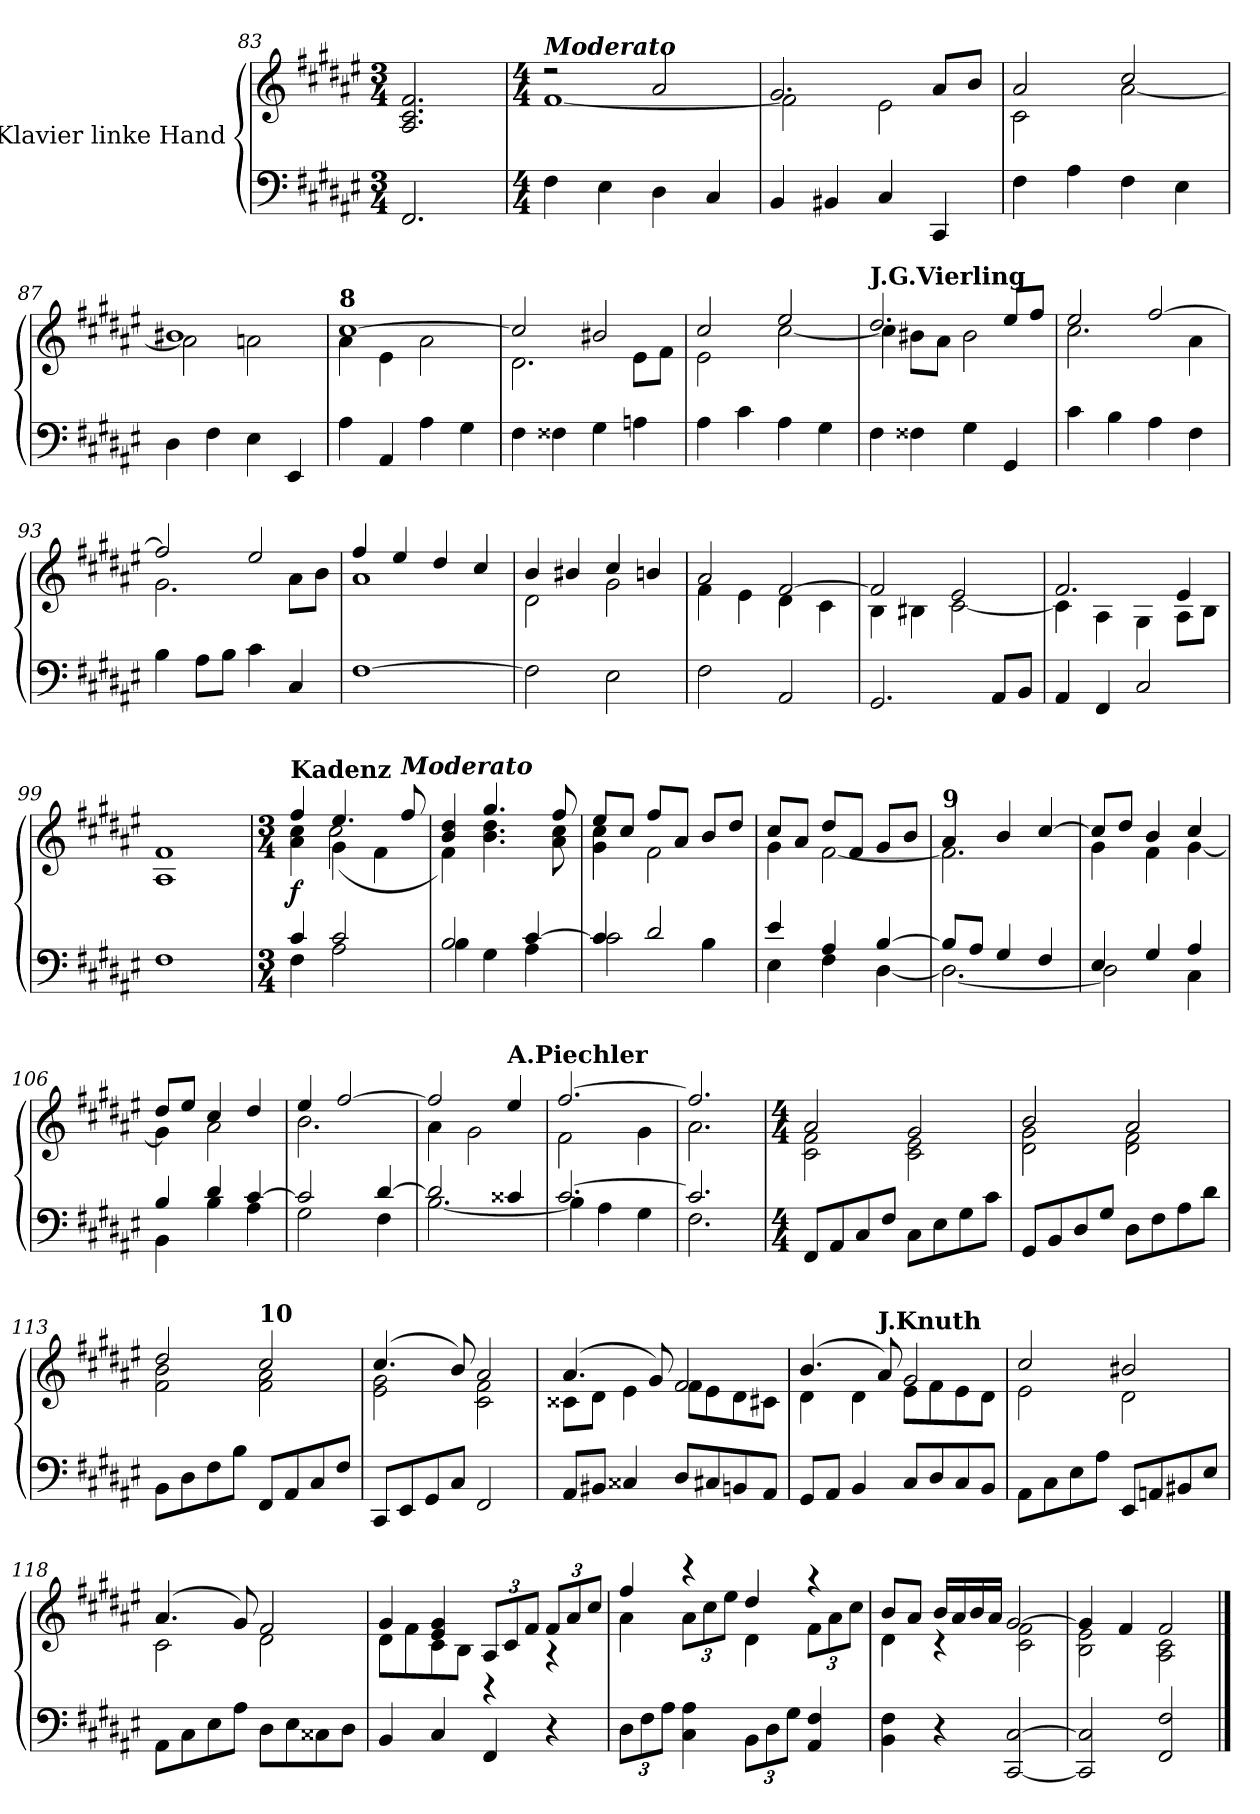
**kern	**kern	**dynam
*part1	*part1	*part1
*staff2	*staff1	*staff1/2
*I"Klavier linke Hand	*	*
*clefF4	*clefG2	*
*k[f#c#g#d#a#e#]	*k[f#c#g#d#a#e#]	*
*M3/4	*M3/4	*
=83	=83	=83
2.FF#/	2.A#/ 2.c#/ 2.f#/	.
!!LO:LB:g=z
=84	=84	=84
*M4/4	*M4/4	*
*	*^	*
!	!LO:TX:a:Bi:t=Moderato	!	!
4F#\	2r	[1f#	.
4E#\	.	.	.
4D#\	2a#/	.	.
4C#/	.	.	.
=85	=85	=85	=85
4BB/	2.g#/	2f#\]	.
4BB#X/	.	.	.
4C#/	.	2e#\	.
4CC#/	8a#/L	.	.
.	8b/J	.	.
=86	=86	=86	=86
4F#\	2a#/	2c#\	.
4A#\	.	.	.
4F#\	2cc#/	[2a#\	.
4E#\	.	.	.
=87	=87	=87	=87
4D#\	1b#X	2a#\]	.
4F#\	.	.	.
4E#\	.	2an\	.
4EE#/	.	.	.
=88	=88	=88	=88
!	!LO:TX:a:B:t=8	!	!
4A#\	[1cc#	4a#\	.
4AA#/	.	4e#\	.
4A#\	.	2a#\	.
4G#\	.	.	.
!!LO:LB:g=z	!!
=89	=89	=89	=89
4F#\	2cc#/]	2.d#\	.
4F##X\	.	.	.
4G#\	2b#X/	.	.
4An\	.	8e#\L	.
.	.	8f#\J	.
=90	=90	=90	=90
4A#\	2cc#/	2e#\	.
4c#\	.	.	.
4A#\	2ee#/	[2cc#\	.
4G#\	.	.	.
=91	=91	=91	=91
!	!LO:TX:a:B:t=J.G.Vierling	!	!
4F#\	2.dd#/	4cc#\]	.
4F##X\	.	8b#X\L	.
.	.	8a#\J	.
4G#\	.	2b#\	.
4GG#/	8ee#/L	.	.
.	8ff#/J	.	.
!!LO:LB:g=z	!!
=92	=92	=92	=92
4c#\	2ee#/	2.cc#\	.
4B\	.	.	.
4A#\	[2ff#/	.	.
4F#\	.	4a#\	.
=93	=93	=93	=93
4B\	2ff#/]	2.g#\	.
8A#\L	.	.	.
8B\J	.	.	.
4c#\	2ee#/	.	.
4C#/	.	8a#\L	.
.	.	8b\J	.
=94	=94	=94	=94
[1F#	4ff#/	1a#	.
.	4ee#/	.	.
.	4dd#/	.	.
.	4cc#/	.	.
=95	=95	=95	=95
2F#\]	4b/	2d#\	.
.	4b#X/	.	.
2E#\	4cc#/	2g#\	.
.	4bn/	.	.
=96	=96	=96	=96
2F#\	2a#/	4f#\	.
.	.	4e#\	.
2AA#/	[2f#/	4d#\	.
.	.	4c#\	.
!!LO:LB:g=z	!!
=97	=97	=97	=97
2.GG#/	2f#/]	4B\	.
.	.	4B#X\	.
.	2e#/	[2c#\	.
8AA#/L	.	.	.
8BB/J	.	.	.
=98	=98	=98	=98
4AA#/	2.f#/	4c#\]	.
4FF#/	.	4A#\	.
2C#/	.	4G#\	.
.	4e#/	8A#\L	.
.	.	8B\J	.
=99	=99	=99	=99
1F#	1f#	1A#	.
*	*v	*v	*
!!LO:LB:g=z
=100	=100	=100
*M3/4	*M3/4	*
*^	*^	*
*	*	*	*^	*
!	!	!LO:TX:a:B:t=Kadenz	!	!	!
!	!	!	!	!	!LO:DY:b
4c#/	4F#\	4ff#/	4a#\ 4cc#\	4ryy	f
2c#/	2A#\	4.ee#/	(4g#\	2cc#\	.
.	.	.	4f#\	.	.
!	!	!LO:TX:a:Bi:t=Moderato	!	!	!
.	.	8ff#/	.	.	.
*	*	*	*v	*v	*
=101	=101	=101	=101	=101
2B/	4B\	4b/ 4dd#/	4f#\)	.
.	4G#\	4.gg#/	4.b\ 4.dd#\	.
[4c#/	4A#\	.	.	.
.	.	8ff#/	8a#\ 8cc#\	.
=102	=102	=102	=102	=102
4c#/]	2c#\	8ee#/L	4g#\ 4cc#\	.
.	.	8cc#/J	.	.
2d#/	.	8ff#/L	2f#\	.
.	.	8a#/J	.	.
.	4B\	8b/L	.	.
.	.	8dd#/J	.	.
=103	=103	=103	=103	=103
4e#/	4E#\	8cc#/L	4g#\	.
.	.	8a#/J	.	.
4A#/	4F#\	8dd#/L	[2f#\	.
.	.	8f#/J	.	.
[4B/	[4D#\	8g#/L	.	.
.	.	8b/J	.	.
=104	=104	=104	=104	=104
!	!	!LO:TX:a:B:t=9	!	!
8B/L]	2.D#\_	4a#/	2.f#\]	.
8A#/J	.	.	.	.
4G#/	.	4b/	.	.
4F#/	.	[4cc#/	.	.
!!LO:LB:g=z	!!
=105	=105	=105	=105	=105
4E#/	2D#\]	8cc#/L]	4g#\	.
.	.	8dd#/J	.	.
4G#/	.	4b/	4f#\	.
4A#/	4C#\	4cc#/	[4g#\	.
=106	=106	=106	=106	=106
4B/	4BB\	8dd#/L	4g#\]	.
.	.	8ee#/J	.	.
4d#/	4B\	4cc#/	2a#\	.
[4c#/	4A#\	4dd#/	.	.
=107	=107	=107	=107	=107
2c#/]	2G#\	4ee#/	2.b\	.
.	.	[2ff#/	.	.
[4d#/	4F#\	.	.	.
=108	=108	=108	=108	=108
2d#/]	[2.B\	2ff#/]	4a#\	.
.	.	.	2g#\	.
!	!	!LO:TX:a:B:t=A.Piechler	!	!
4c##X/	.	4ee#/	.	.
=109	=109	=109	=109	=109
[2.c#/	4B\]	[2.ff#/	2f#\	.
.	4A#\	.	.	.
.	4G#\	.	4g#\	.
=110	=110	=110	=110	=110
2.c#/]	2.F#\	2.ff#/]	2.a#\	.
*v	*v	*	*	*
!!LO:PB:g=z	!!
=111	=111	=111	=111
*M4/4	*M4/4	*	*
8FF#/L	2a#/	2c#\ 2f#\	.
8AA#/	.	.	.
8C#/	.	.	.
8F#/J	.	.	.
8C#\L	2g#/	2c#\ 2e#\	.
8E#\	.	.	.
8G#\	.	.	.
8c#\J	.	.	.
=112	=112	=112	=112
8GG#/L	2b/	2d#\ 2g#\	.
8BB/	.	.	.
8D#/	.	.	.
8G#/J	.	.	.
8D#\L	2a#/	2d#\ 2f#\	.
8F#\	.	.	.
8A#\	.	.	.
8d#\J	.	.	.
=113	=113	=113	=113
8BB\L	2dd#/	2f#\ 2b\	.
8D#\	.	.	.
8F#\	.	.	.
8B\J	.	.	.
!	!LO:TX:a:B:t=10	!	!
8FF#/L	2cc#/	2f#\ 2a#\	.
8AA#/	.	.	.
8C#/	.	.	.
8F#/J	.	.	.
!!LO:LB:g=z	!!
=114	=114	=114	=114
8CC#/L	(4.cc#/	2e#\ 2g#\	.
8EE#/	.	.	.
8GG#/	.	.	.
8C#/J	8b/)	.	.
2FF#/	2a#/	2c#\ 2f#\	.
=115	=115	=115	=115
8AA#/L	(4.a#/	8c##X\L	.
8BB#X/J	.	8d#\J	.
4C##X/	.	4e#\	.
.	8g#/)	.	.
8D#/L	2f#/	8f#\L	.
8C#X/	.	8e#\	.
8BBn/	.	8d#\	.
8AA#/J	.	8c#X\J	.
=116	=116	=116	=116
8GG#/L	(4.b/	4d#\	.
8AA#/J	.	.	.
4BB/	.	4d#\	.
!	!LO:TX:a:B:t=J.Knuth	!	!
.	8a#/)	.	.
8C#/L	2g#/	8e#\L	.
8D#/	.	8f#\	.
8C#/	.	8e#\	.
8BB/J	.	8d#\J	.
!!LO:LB:g=z	!!
=117	=117	=117	=117
8AA#\L	2cc#/	2e#\	.
8C#\	.	.	.
8E#\	.	.	.
8A#\J	.	.	.
8EE#/L	2b#X/	2d#\	.
8AAn/	.	.	.
8BB#X/	.	.	.
8E#/J	.	.	.
=118	=118	=118	=118
8AA#\L	(4.a#/	2c#\	.
8C#\	.	.	.
8E#\	.	.	.
8A#\J	8g#/)	.	.
8D#\L	2f#/	2d#\	.
8E#\	.	.	.
8C##X\	.	.	.
8D#\J	.	.	.
=119	=119	=119	=119
4BB/	4g#/	8d#\L	.
.	.	8f#\	.
4C#/	4e#/ 4g#/	8c#\	.
.	.	8B\J	.
*	*Xbrackettup	*	*
4FF#/	12A#/L	4r	.
.	12c#/	.	.
.	12f#/J	.	.
4r	12f#/L	4r	.
.	12a#/	.	.
.	12cc#/J	.	.
!!LO:LB:g=z	!!
=120	=120	=120	=120
*Xbrackettup	*	*	*
12D#\L	4ff#/	4a#\	.
12F#\	.	.	.
12A#\J	.	.	.
4C#\ 4A#\	4r	12a#\L	.
.	.	12cc#\	.
.	.	12ee#\J	.
12BB\L	4dd#/	4d#\	.
12D#\	.	.	.
12G#\J	.	.	.
4AA#/ 4F#/	4r	12f#\L	.
.	.	12a#\	.
.	.	12cc#\J	.
=121	=121	=121	=121
4BB\ 4F#\	8b/L	4d#\	.
.	8a#/J	.	.
4r	16b/LL	4r	.
.	16a#/	.	.
.	16b/	.	.
.	16a#/JJ	.	.
[2CC#/ [2C#/	[2g#/	2c#\ 2f#\	.
=122	=122	=122	=122
2CC#/] 2C#/]	4g#/]	2B\ 2e#\	.
.	4f#/	.	.
2FF#/ 2F#/	2f#/	2A#\ 2c#\	.
*	*v	*v	*
==	==	==
*-	*-	*-
